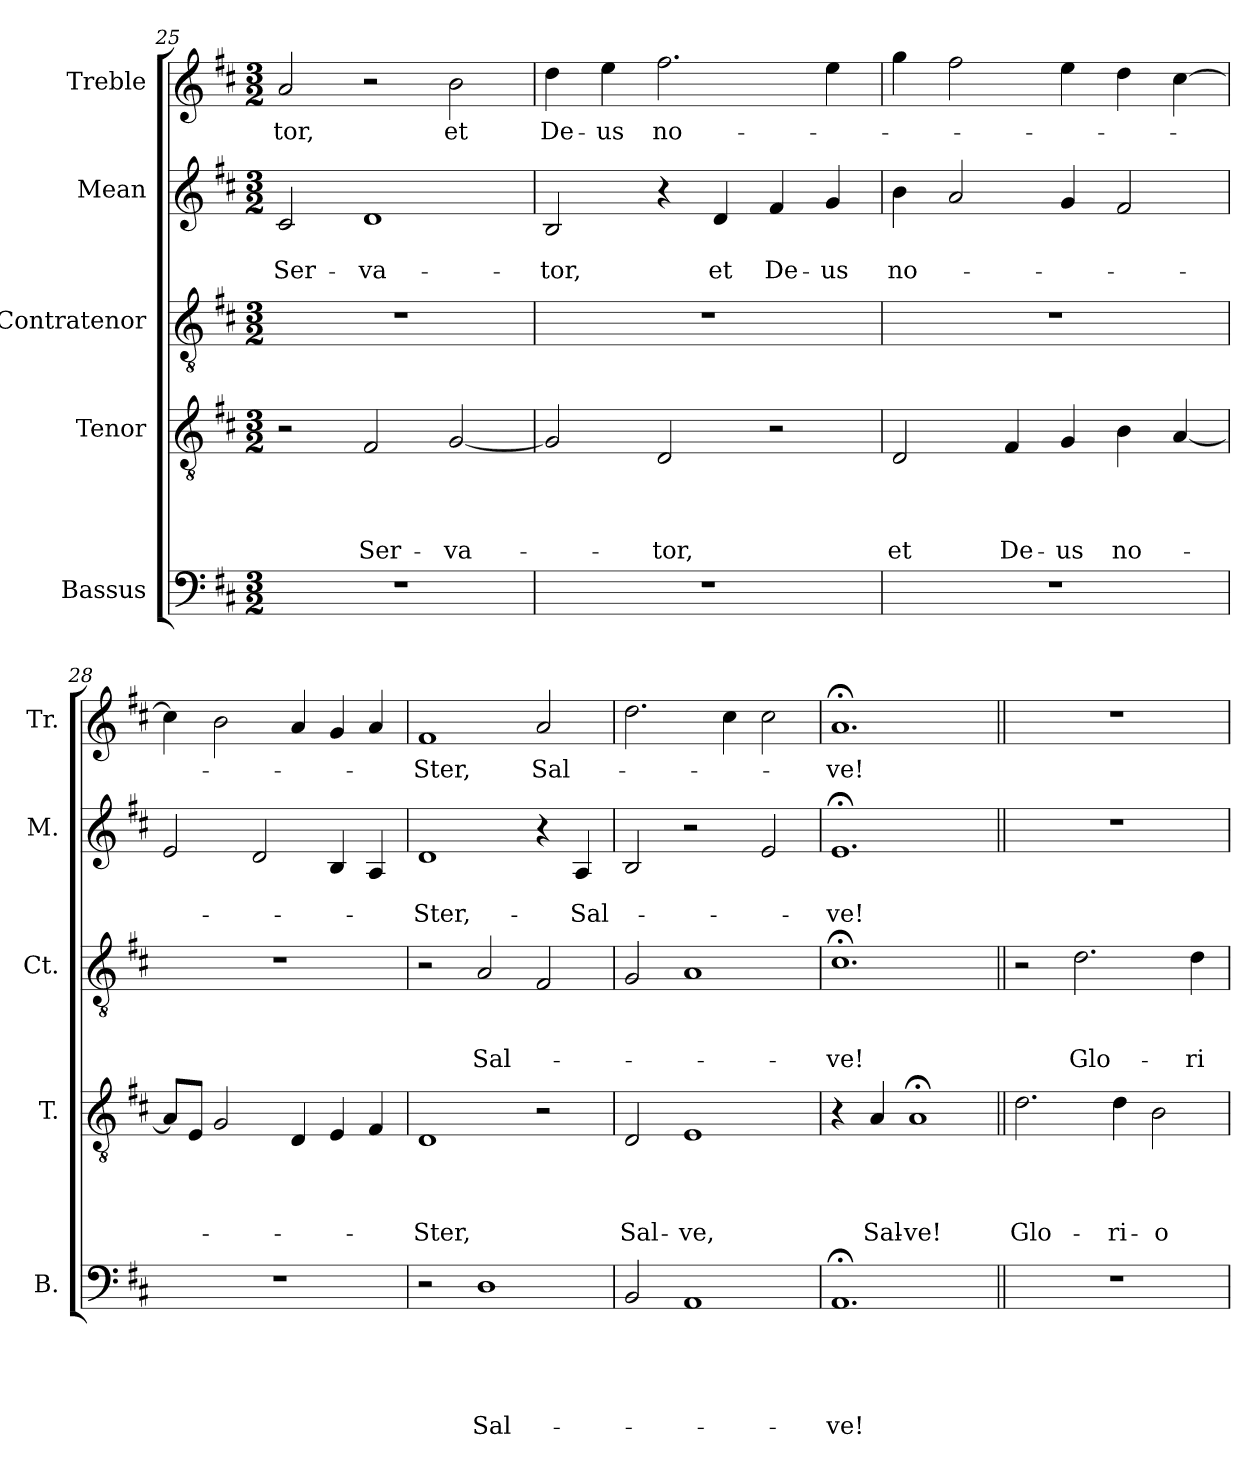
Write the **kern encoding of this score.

**kern	**text	**text	**text	**text	**text	**kern	**text	**text	**text	**text	**kern	**text	**text	**text	**kern	**text	**text	**kern	**text
*part5	*part5	*part5	*part5	*part5	*part5	*part4	*part4	*part4	*part4	*part4	*part3	*part3	*part3	*part3	*part2	*part2	*part2	*part1	*part1
*staff5	*staff5	*staff5	*staff5	*staff5	*staff5	*staff4	*staff4	*staff4	*staff4	*staff4	*staff3	*staff3	*staff3	*staff3	*staff2	*staff2	*staff2	*staff1	*staff1
*I"Bassus	*	*	*	*	*	*I"Tenor	*	*	*	*	*I"Contratenor	*	*	*	*I"Mean	*	*	*I"Treble	*
*I'B.	*	*	*	*	*	*I'T.	*	*	*	*	*I'Ct.	*	*	*	*I'M.	*	*	*I'Tr.	*
*clefF4	*	*	*	*	*	*clefGv2	*	*	*	*	*clefGv2	*	*	*	*clefG2	*	*	*clefG2	*
*k[f#c#]	*	*	*	*	*	*k[f#c#]	*	*	*	*	*k[f#c#]	*	*	*	*k[f#c#]	*	*	*k[f#c#]	*
*D:	*	*	*	*	*	*D:	*	*	*	*	*D:	*	*	*	*D:	*	*	*D:	*
*M3/2	*	*	*	*	*	*M3/2	*	*	*	*	*M3/2	*	*	*	*M3/2	*	*	*M3/2	*
=25	=25	=25	=25	=25	=25	=25	=25	=25	=25	=25	=25	=25	=25	=25	=25	=25	=25	=25	=25
!	!	!	!	!	!	!	!	!	!	!	!	!	!	!	!	!	!LO:LY:b	!	!LO:LY:b
1.r	.	.	.	.	.	2r	.	.	.	.	1.r	.	.	.	2c#/	.	Ser-	2a/	-tor,
!	!	!	!	!	!	!	!	!	!	!LO:LY:b	!	!	!	!	!	!	!LO:LY:b	!	!
.	.	.	.	.	.	2F#/	.	.	.	Ser-	.	.	.	.	1d	.	-va-	2r	.
!	!	!	!	!	!	!	!	!	!	!LO:LY:b	!	!	!	!	!	!	!	!	!LO:LY:b
.	.	.	.	.	.	[<2G/	.	.	.	-va-	.	.	.	.	.	.	.	2b\	et
=26	=26	=26	=26	=26	=26	=26	=26	=26	=26	=26	=26	=26	=26	=26	=26	=26	=26	=26	=26
!	!	!	!	!	!	!	!	!	!	!	!	!	!	!	!	!	!LO:LY:b	!	!LO:LY:b
1.r	.	.	.	.	.	2G/]	.	.	.	.	1.r	.	.	.	2B/	.	-tor,	4dd\	De-
!	!	!	!	!	!	!	!	!	!	!	!	!	!	!	!	!	!	!	!LO:LY:b:rj
.	.	.	.	.	.	.	.	.	.	.	.	.	.	.	.	.	.	4ee\	-us
!	!	!	!	!	!	!	!	!	!	!LO:LY:b	!	!	!	!	!	!	!	!	!LO:LY:b
.	.	.	.	.	.	2D/	.	.	.	-tor,	.	.	.	.	4r	.	.	2.ff#\	no-
!	!	!	!	!	!	!	!	!	!	!	!	!	!	!	!	!	!LO:LY:b	!	!
.	.	.	.	.	.	.	.	.	.	.	.	.	.	.	4d/	.	et	.	.
!	!	!	!	!	!	!	!	!	!	!	!	!	!	!	!	!	!LO:LY:b	!	!
.	.	.	.	.	.	2r	.	.	.	.	.	.	.	.	4f#/	.	De-	.	.
!	!	!	!	!	!	!	!	!	!	!	!	!	!	!	!	!	!LO:LY:b:rj	!	!
.	.	.	.	.	.	.	.	.	.	.	.	.	.	.	4g/	.	-us	4ee\	.
!!LO:PB:g=z
=27	=27	=27	=27	=27	=27	=27	=27	=27	=27	=27	=27	=27	=27	=27	=27	=27	=27	=27	=27
!LO:N:vis=1	!	!	!	!	!	!	!	!	!	!LO:LY:b	!LO:N:vis=1	!	!	!	!	!	!LO:LY:b	!	!
1.r	.	.	.	.	.	2D/	.	.	.	et	1.r	.	.	.	4b\	.	no-	4gg\	.
.	.	.	.	.	.	.	.	.	.	.	.	.	.	.	2a/	.	.	2ff#\	.
!	!	!	!	!	!	!	!	!	!	!LO:LY:b	!	!	!	!	!	!	!	!	!
.	.	.	.	.	.	4F#/	.	.	.	De-	.	.	.	.	.	.	.	.	.
!	!	!	!	!	!	!	!	!	!	!LO:LY:b:rj	!	!	!	!	!	!	!	!	!
.	.	.	.	.	.	4G/	.	.	.	-us	.	.	.	.	4g/	.	.	4ee\	.
!	!	!	!	!	!	!	!	!	!	!LO:LY:b	!	!	!	!	!	!	!	!	!
.	.	.	.	.	.	4B\	.	.	.	no-	.	.	.	.	2f#/	.	.	4dd\	.
.	.	.	.	.	.	[<4A/	.	.	.	.	.	.	.	.	.	.	.	[>4cc#\	.
=28	=28	=28	=28	=28	=28	=28	=28	=28	=28	=28	=28	=28	=28	=28	=28	=28	=28	=28	=28
!LO:N:vis=1	!	!	!	!	!	!	!	!	!	!	!LO:N:vis=1	!	!	!	!	!	!	!	!
1.r	.	.	.	.	.	8A/L]	.	.	.	.	1.r	.	.	.	2e/	.	.	4cc#\]	.
.	.	.	.	.	.	8E/J	.	.	.	.	.	.	.	.	.	.	.	.	.
.	.	.	.	.	.	2G/	.	.	.	.	.	.	.	.	.	.	.	2b\	.
.	.	.	.	.	.	.	.	.	.	.	.	.	.	.	2d/	.	.	.	.
.	.	.	.	.	.	4D/	.	.	.	.	.	.	.	.	.	.	.	4a/	.
.	.	.	.	.	.	4E/	.	.	.	.	.	.	.	.	4B/	.	.	4g/	.
.	.	.	.	.	.	4F#/	.	.	.	.	.	.	.	.	4A/	.	.	4a/	.
=29	=29	=29	=29	=29	=29	=29	=29	=29	=29	=29	=29	=29	=29	=29	=29	=29	=29	=29	=29
!	!	!	!	!	!	!	!	!	!	!LO:LY:b	!	!	!	!	!	!	!LO:LY:b	!	!LO:LY:b
2r	.	.	.	.	.	1D	.	.	.	-Ster,	2r	.	.	.	1d	.	-Ster,-	1f#	-Ster,
!	!	!	!	!	!LO:LY:b	!	!	!	!	!	!	!	!	!LO:LY:b	!	!	!	!	!
1D	.	.	.	.	Sal-	.	.	.	.	.	2A/	.	.	Sal-	.	.	.	.	.
!	!	!	!	!	!	!	!	!	!	!	!	!	!	!	!	!	!	!	!LO:LY:b
.	.	.	.	.	.	2r	.	.	.	.	2F#/	.	.	.	4r	.	.	2a/	Sal-
!	!	!	!	!	!	!	!	!	!	!	!	!	!	!	!	!	!LO:LY:b	!	!
.	.	.	.	.	.	.	.	.	.	.	.	.	.	.	4A/	.	-Sal-	.	.
=30	=30	=30	=30	=30	=30	=30	=30	=30	=30	=30	=30	=30	=30	=30	=30	=30	=30	=30	=30
!	!	!	!	!	!	!	!	!	!	!LO:LY:b	!	!	!	!	!	!	!	!	!
2BB/	.	.	.	.	.	2D/	.	.	.	Sal-	2G/	.	.	.	2B/	.	.	2.dd\	.
!	!	!	!	!	!	!	!	!	!	!LO:LY:b	!	!	!	!	!	!	!	!	!
1AA	.	.	.	.	.	1E	.	.	.	-ve,	1A	.	.	.	2r	.	.	.	.
.	.	.	.	.	.	.	.	.	.	.	.	.	.	.	.	.	.	4cc#\	.
.	.	.	.	.	.	.	.	.	.	.	.	.	.	.	2e/	.	.	2cc#\	.
=31	=31	=31	=31	=31	=31	=31	=31	=31	=31	=31	=31	=31	=31	=31	=31	=31	=31	=31	=31
!	!	!	!	!	!LO:LY:b	!	!	!	!	!	!	!	!	!LO:LY:b	!	!	!LO:LY:b	!	!LO:LY:b
1.AA;	.	.	.	.	-ve!	4r	.	.	.	.	1.c#;<	.	.	-ve!	1.e;	.	-ve!	1.a;	-ve!
!	!	!	!	!	!	!	!	!	!	!LO:LY:b	!	!	!	!	!	!	!	!	!
.	.	.	.	.	.	4A/	.	.	.	Sal-	.	.	.	.	.	.	.	.	.
!	!	!	!	!	!	!	!	!	!	!LO:LY:b:rj	!	!	!	!	!	!	!	!	!
.	.	.	.	.	.	1A;	.	.	.	-ve!	.	.	.	.	.	.	.	.	.
=32||	=32||	=32||	=32||	=32||	=32||	=32||	=32||	=32||	=32||	=32||	=32||	=32||	=32||	=32||	=32||	=32||	=32||	=32||	=32||
!LO:N:vis=1	!	!	!	!	!	!	!	!	!	!LO:LY:b	!	!	!	!	!LO:N:vis=1	!	!	!LO:N:vis=1	!
1.r	.	.	.	.	.	2.d\	.	.	.	Glo-	2r	.	.	.	1.r	.	.	1.r	.
!	!	!	!	!	!	!	!	!	!	!	!	!	!	!LO:LY:b	!	!	!	!	!
.	.	.	.	.	.	.	.	.	.	.	2.d\	.	.	Glo-	.	.	.	.	.
!	!	!	!	!	!	!	!	!	!	!LO:LY:b	!	!	!	!	!	!	!	!	!
.	.	.	.	.	.	4d\	.	.	.	-ri-	.	.	.	.	.	.	.	.	.
!	!	!	!	!	!	!	!	!	!	!LO:LY:b	!	!	!	!	!	!	!	!	!
.	.	.	.	.	.	2B\	.	.	.	-o-	.	.	.	.	.	.	.	.	.
!	!	!	!	!	!	!	!	!	!	!	!	!	!	!LO:LY:b	!	!	!	!	!
.	.	.	.	.	.	.	.	.	.	.	4d\	.	.	-ri-	.	.	.	.	.
=	=	=	=	=	=	=	=	=	=	=	=	=	=	=	=	=	=	=	=
*-	*-	*-	*-	*-	*-	*-	*-	*-	*-	*-	*-	*-	*-	*-	*-	*-	*-	*-	*-
